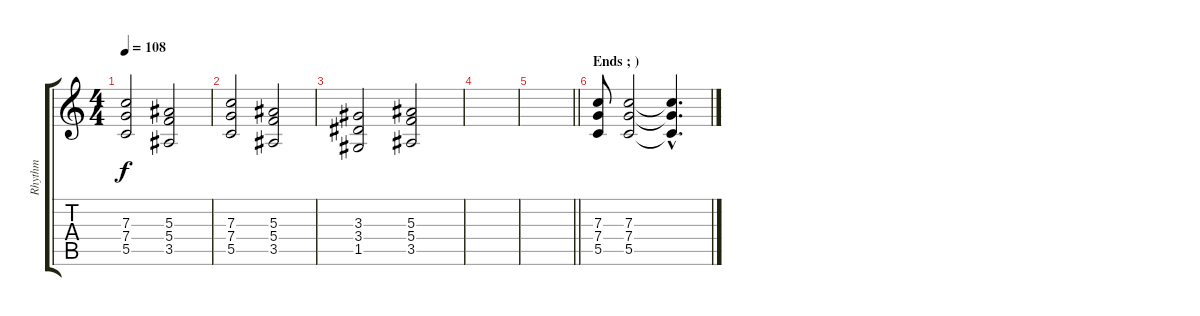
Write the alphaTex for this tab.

\track ("Rhythm" "Rhythm") {instrument distortionguitar}
\staff {score tabs}
\tuning (D4 A3 F3 C3 G2 C2) {hide}
\ts (4 4)
\tempo 108
\clef g2
\ks c
(7.3 7.4 5.5).2{dy f} (5.3 5.4 3.5).2 |
(7.3 7.4 5.5).2 (5.3 5.4 3.5).2 |
(3.3 3.4 1.5).2 (5.3 5.4 3.5).2 |
|
\barLineRight lightlight
|
\section ("" "Ends ; )")
(7.3 7.4 5.5).8 (7.3 7.4 5.5).2 (7.3{hac t} 7.4{hac t} 5.5{hac t}).4{d}
